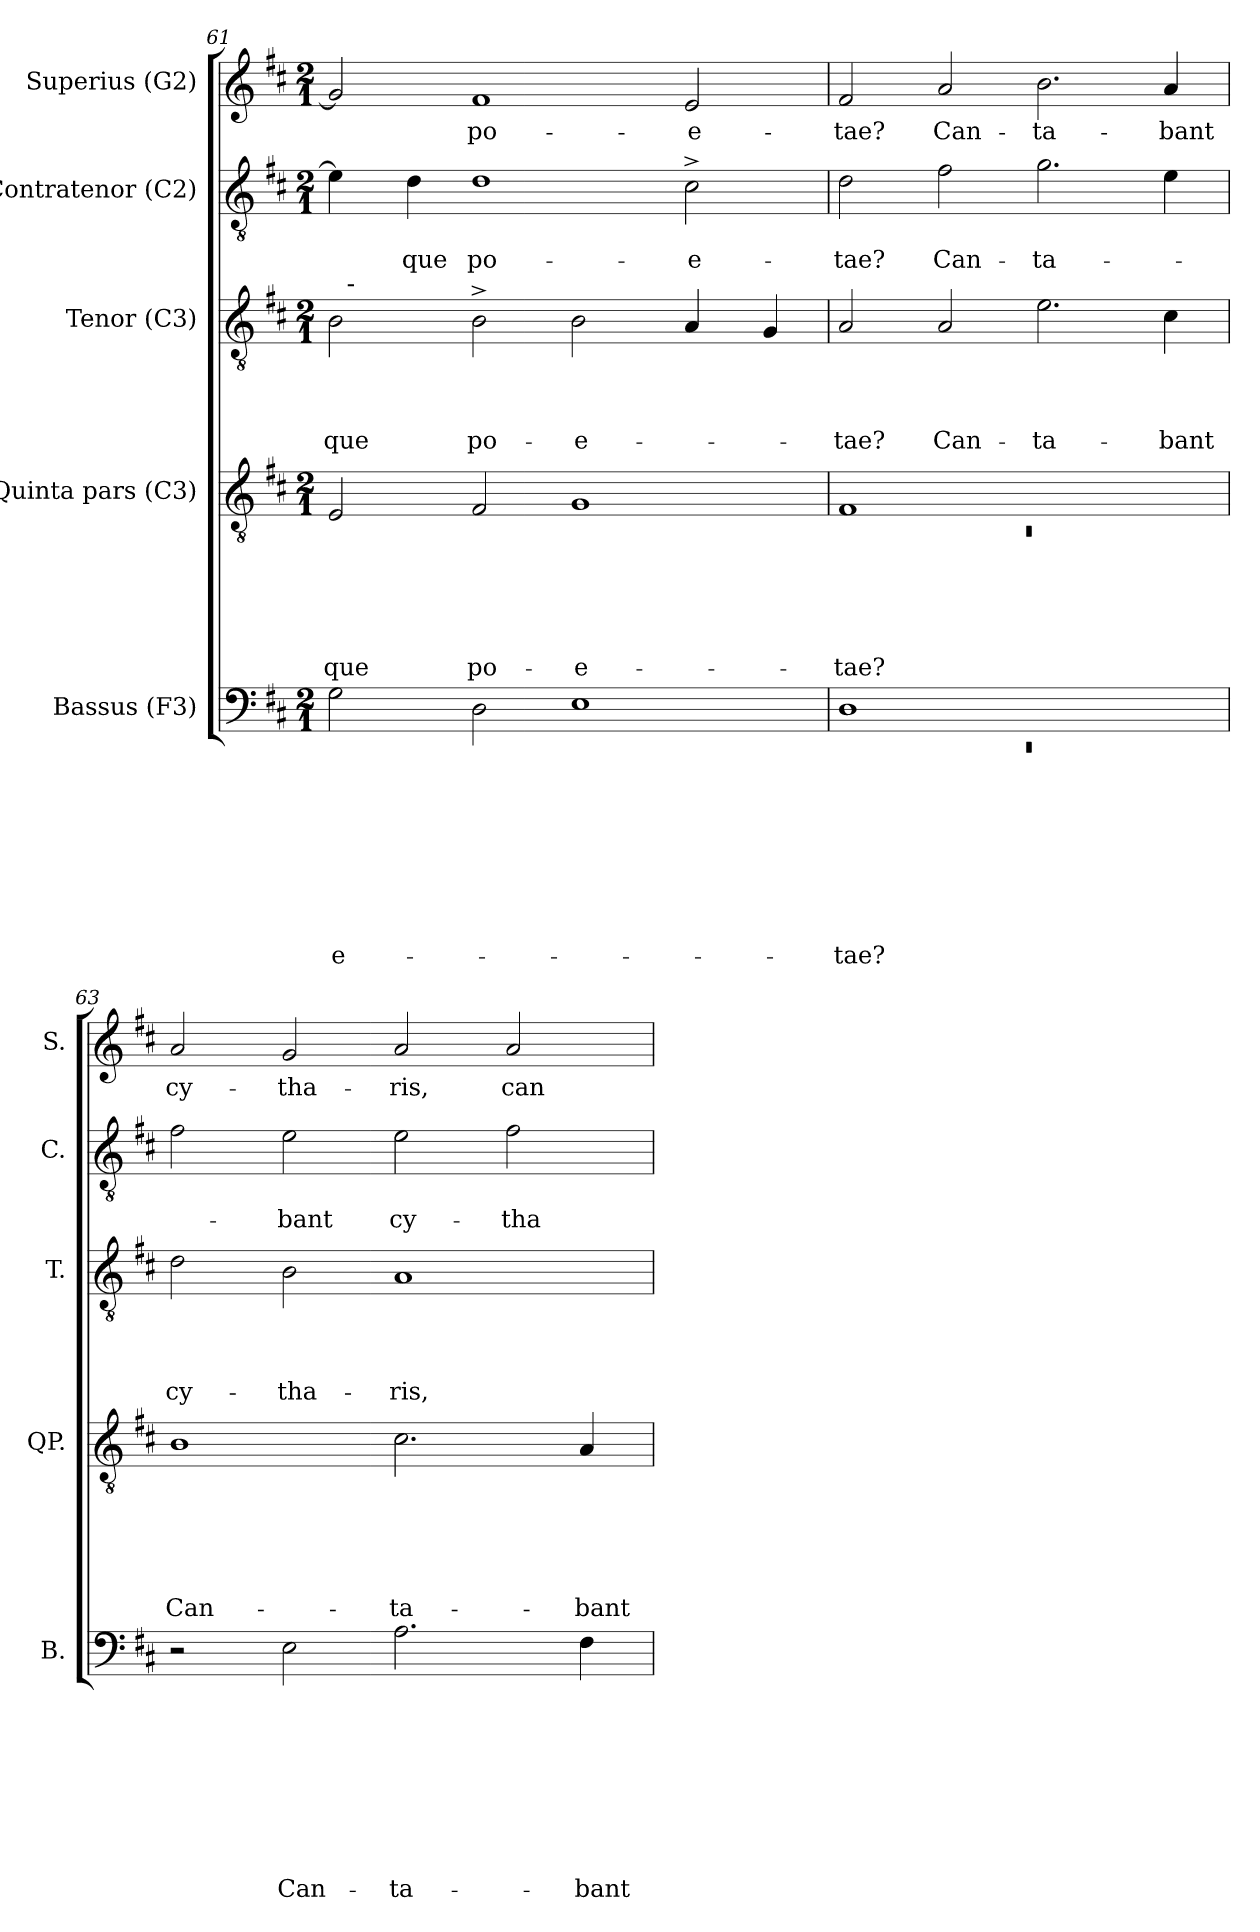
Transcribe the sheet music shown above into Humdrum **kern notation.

**kern	**text	**text	**text	**text	**text	**text	**text	**text	**text	**kern	**text	**text	**text	**text	**text	**text	**kern	**text	**text	**text	**text	**kern	**text	**text	**kern	**text
*part5	*part5	*part5	*part5	*part5	*part5	*part5	*part5	*part5	*part5	*part4	*part4	*part4	*part4	*part4	*part4	*part4	*part3	*part3	*part3	*part3	*part3	*part2	*part2	*part2	*part1	*part1
*staff5	*staff5	*staff5	*staff5	*staff5	*staff5	*staff5	*staff5	*staff5	*staff5	*staff4	*staff4	*staff4	*staff4	*staff4	*staff4	*staff4	*staff3	*staff3	*staff3	*staff3	*staff3	*staff2	*staff2	*staff2	*staff1	*staff1
*I"Bassus (F3)	*	*	*	*	*	*	*	*	*	*I"Quinta pars (C3)	*	*	*	*	*	*	*I"Tenor (C3)	*	*	*	*	*I"Contratenor (C2)	*	*	*I"Superius (G2)	*
*I'B.	*	*	*	*	*	*	*	*	*	*I'QP.	*	*	*	*	*	*	*I'T.	*	*	*	*	*I'C.	*	*	*I'S.	*
!!LO:PB:g=z
*clefF4	*	*	*	*	*	*	*	*	*	*clefGv2	*	*	*	*	*	*	*clefGv2	*	*	*	*	*clefGv2	*	*	*clefG2	*
*k[f#c#]	*	*	*	*	*	*	*	*	*	*k[f#c#]	*	*	*	*	*	*	*k[f#c#]	*	*	*	*	*k[f#c#]	*	*	*k[f#c#]	*
*D:	*	*	*	*	*	*	*	*	*	*D:	*	*	*	*	*	*	*D:	*	*	*	*	*D:	*	*	*D:	*
*M2/1	*	*	*	*	*	*	*	*	*	*M2/1	*	*	*	*	*	*	*M2/1	*	*	*	*	*M2/1	*	*	*M2/1	*
=61	=61	=61	=61	=61	=61	=61	=61	=61	=61	=61	=61	=61	=61	=61	=61	=61	=61	=61	=61	=61	=61	=61	=61	=61	=61	=61
!	!	!	!	!	!	!	!	!	!LO:LY:b:rj	!	!	!	!	!	!	!LO:LY:b	!	!	!	!	!LO:LY:b	!	!	!	!	!
*	*	*	*	*	*	*	*	*	*	*	*	*	*	*	*	*	*^	*	*	*	*	*	*	*	*	*
2G\	.	.	.	.	.	.	.	.	-e-	2E/	.	.	.	.	.	-que	2B\	32ryy	.	.	.	-que	4e\]	.	.	2g/]	.
!	!	!	!	!	!	!	!	!	!	!	!	!	!	!	!	!	!	!LO:TX:a:t=-	!	!	!	!	!	!	!	!	!
.	.	.	.	.	.	.	.	.	.	.	.	.	.	.	.	.	.	1ryy	.	.	.	.	.	.	.	.	.
!	!	!	!	!	!	!	!	!	!	!	!	!	!	!	!	!	!	!	!	!	!	!	!	!	!LO:LY:b	!	!
.	.	.	.	.	.	.	.	.	.	.	.	.	.	.	.	.	.	.	.	.	.	.	4d\	.	-que	.	.
!	!	!	!	!	!	!	!	!	!	!	!	!	!	!	!	!LO:LY:b	!	!	!	!	!	!LO:LY:b	!	!	!LO:LY:b	!	!LO:LY:b
2D\	.	.	.	.	.	.	.	.	.	2F#/	.	.	.	.	.	po-	2B^>\	.	.	.	.	po-	1d	.	po-	1f#	po-
!	!	!	!	!	!	!	!	!	!	!	!	!	!	!	!	!LO:LY:b:rj	!	!	!	!	!	!LO:LY:b:rj	!	!	!	!	!
1E	.	.	.	.	.	.	.	.	.	1G	.	.	.	.	.	-e-	2B\	.	.	.	.	-e-	.	.	.	.	.
.	.	.	.	.	.	.	.	.	.	.	.	.	.	.	.	.	.	2ryy	.	.	.	.	.	.	.	.	.
!	!	!	!	!	!	!	!	!	!	!	!	!	!	!	!	!	!	!	!	!	!	!	!	!	!LO:LY:b	!	!LO:LY:b
.	.	.	.	.	.	.	.	.	.	.	.	.	.	.	.	.	4A/	.	.	.	.	.	2c#^>\	.	-e-	2e/	-e-
.	.	.	.	.	.	.	.	.	.	.	.	.	.	.	.	.	.	4...ryy	.	.	.	.	.	.	.	.	.
.	.	.	.	.	.	.	.	.	.	.	.	.	.	.	.	.	4G/	.	.	.	.	.	.	.	.	.	.
=62	=62	=62	=62	=62	=62	=62	=62	=62	=62	=62	=62	=62	=62	=62	=62	=62	=62	=62	=62	=62	=62	=62	=62	=62	=62	=62	=62
*^	*	*	*	*	*	*	*	*	*	*^	*	*	*	*	*	*	*	*	*	*	*	*	*	*	*	*	*
!	!LO:N:vis=1	!	!	!	!	!	!	!	!	!LO:LY:b	!	!LO:N:vis=1	!	!	!	!	!	!LO:LY:b	!	!	!	!	!	!LO:LY:b	!	!	!LO:LY:b	!	!LO:LY:b
*	*	*	*	*	*	*	*	*	*	*	*	*	*	*	*	*	*	*	*v	*v	*	*	*	*	*	*	*	*	*
1D	0rEE	.	.	.	.	.	.	.	.	-tae?	1F#	0rC	.	.	.	.	.	-tae?	2A/	.	.	.	-tae?	2d\	.	-tae?	2f#/	-tae?
!	!	!	!	!	!	!	!	!	!	!	!	!	!	!	!	!	!	!	!	!	!	!	!LO:LY:b	!	!	!LO:LY:b	!	!LO:LY:b
.	.	.	.	.	.	.	.	.	.	.	.	.	.	.	.	.	.	.	2A/	.	.	.	Can-	2f#\	.	Can-	2a/	Can-
!	!	!	!	!	!	!	!	!	!	!	!	!	!	!	!	!	!	!	!	!	!	!	!LO:LY:b	!	!	!LO:LY:b	!	!LO:LY:b
1ryy	.	.	.	.	.	.	.	.	.	.	1ryy	.	.	.	.	.	.	.	2.e\	.	.	.	-ta-	2.g\	.	-ta-	2.b\	-ta-
!	!	!	!	!	!	!	!	!	!	!	!	!	!	!	!	!	!	!	!	!	!	!	!LO:LY:b	!	!	!	!	!LO:LY:b
.	.	.	.	.	.	.	.	.	.	.	.	.	.	.	.	.	.	.	4c#\	.	.	.	-bant	4e\	.	.	4a/	-bant
*v	*v	*	*	*	*	*	*	*	*	*	*	*	*	*	*	*	*	*	*	*	*	*	*	*	*	*	*	*
*	*	*	*	*	*	*	*	*	*	*v	*v	*	*	*	*	*	*	*	*	*	*	*	*	*	*	*	*
=63	=63	=63	=63	=63	=63	=63	=63	=63	=63	=63	=63	=63	=63	=63	=63	=63	=63	=63	=63	=63	=63	=63	=63	=63	=63	=63
!	!	!	!	!	!	!	!	!	!	!	!	!	!	!	!	!LO:LY:b	!	!	!	!	!LO:LY:b	!	!	!	!	!LO:LY:b
2r	.	.	.	.	.	.	.	.	.	1B	.	.	.	.	.	Can-	2d\	.	.	.	cy-	2f#\	.	.	2a/	cy-
!	!	!	!	!	!	!	!	!	!LO:LY:b	!	!	!	!	!	!	!	!	!	!	!	!LO:LY:b	!	!	!LO:LY:b	!	!LO:LY:b
2E\	.	.	.	.	.	.	.	.	Can-	.	.	.	.	.	.	.	2B\	.	.	.	-tha-	2e\	.	-bant	2g/	-tha-
!	!	!	!	!	!	!	!	!	!LO:LY:b	!	!	!	!	!	!	!LO:LY:b	!	!	!	!	!LO:LY:b	!	!	!LO:LY:b	!	!LO:LY:b
2.A\	.	.	.	.	.	.	.	.	-ta-	2.c#\	.	.	.	.	.	-ta-	1A	.	.	.	-ris,	2e\	.	cy-	2a/	-ris,
!	!	!	!	!	!	!	!	!	!	!	!	!	!	!	!	!	!	!	!	!	!	!	!	!LO:LY:b	!	!LO:LY:b
.	.	.	.	.	.	.	.	.	.	.	.	.	.	.	.	.	.	.	.	.	.	2f#\	.	-tha-	2a/	can-
!	!	!	!	!	!	!	!	!	!LO:LY:b	!	!	!	!	!	!	!LO:LY:b	!	!	!	!	!	!	!	!	!	!
4F#\	.	.	.	.	.	.	.	.	-bant	4A/	.	.	.	.	.	-bant	.	.	.	.	.	.	.	.	.	.
=	=	=	=	=	=	=	=	=	=	=	=	=	=	=	=	=	=	=	=	=	=	=	=	=	=	=
*-	*-	*-	*-	*-	*-	*-	*-	*-	*-	*-	*-	*-	*-	*-	*-	*-	*-	*-	*-	*-	*-	*-	*-	*-	*-	*-
